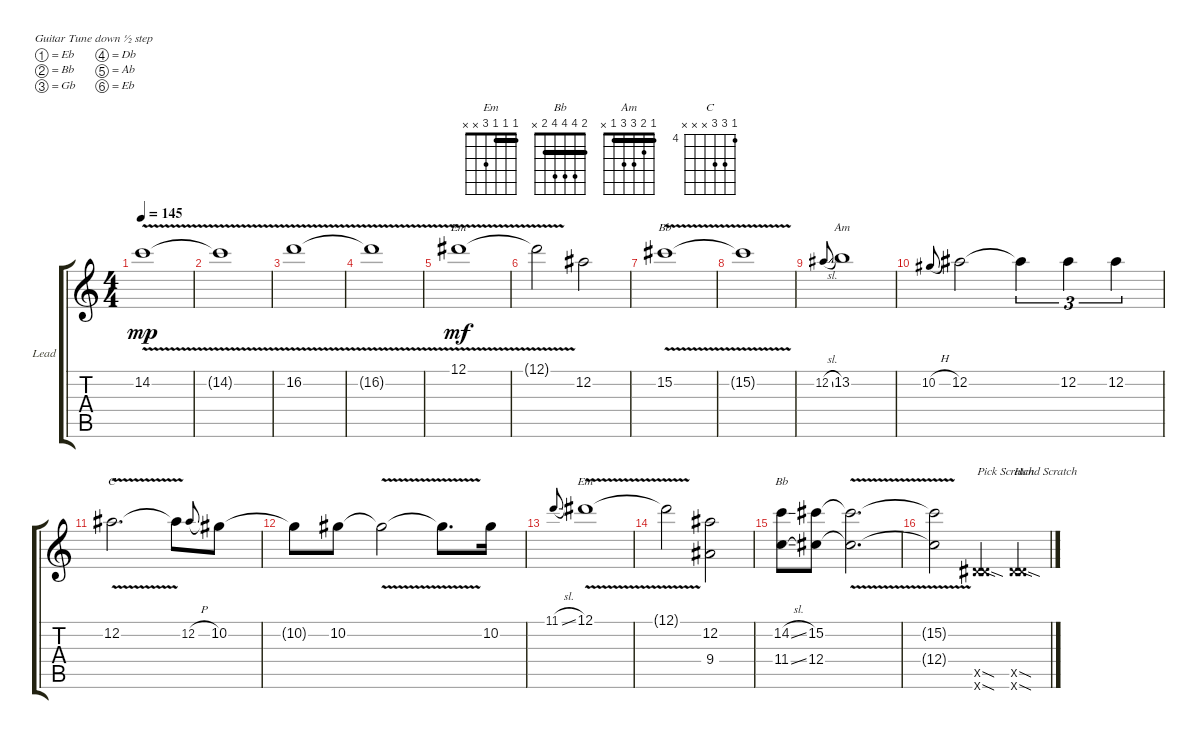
\defaultSystemsLayout 4
\bracketExtendMode groupsimilarinstruments
\firstSystemTrackNameOrientation horizontal
\otherSystemsTrackNameOrientation horizontal
\track ("Lead" "Lead") {multiBarRest instrument overdrivenguitar}
\staff {score tabs}
\tuning (Eb4 Bb3 Gb3 Db3 Ab2 Eb2)
\chord ("Em" 1 1 1 3 x x) {barre (1 1)}
\chord ("Bb" 2 4 4 4 2 x) {barre 2}
\chord ("Am" 1 2 3 3 1 x) {barre 1}
\chord ("C" 4 6 6 x x x) {firstfret 4}
\ts (4 4)
\tempo 145
\clef g2
\ks c
14.2{v}.1{dy mp} |
14.2{v t}.1 |
16.2{v}.1 |
16.2{v t}.1 |
12.1{v}.1{ch "Em" dy mf} |
12.1{v t}.2 12.2.2 |
15.2{v}.1{ch "Bb"} |
15.2{v t}.1 |
12.2{sl}.8{gr onbeat} 13.2.1{ch "Am"} |
10.2{h}.8{gr onbeat} 12.2.2 12.2{t}.4{tu (3 2)} 12.2.4{tu (3 2)} 12.2.4{tu (3 2)} |
12.2{v}.2{d ch "C"} 12.2{t}.8 12.2{h}.8{gr onbeat} 10.2.8 |
10.2{t}.8 10.2.8 10.2{v t}.2 10.2{t}.8{d} 10.2.16 |
11.1{sl}.8{gr onbeat} 12.1{v}.1{ch "Em"} |
12.1{v t}.2 (9.4 12.2).2 |
(14.2{sl} 11.4{sl}).8{ch "Bb"} (15.2 12.4).8 (12.4{v t} 15.2{v t}).2{d} |
(15.2{v t} 12.4{v t}).2 (7.5{sod x} 12.6{sod x}).4{txt "Pick Scratch "} (7.5{sod x} 12.6{sod x}).4{txt "Hand Scratch"}
